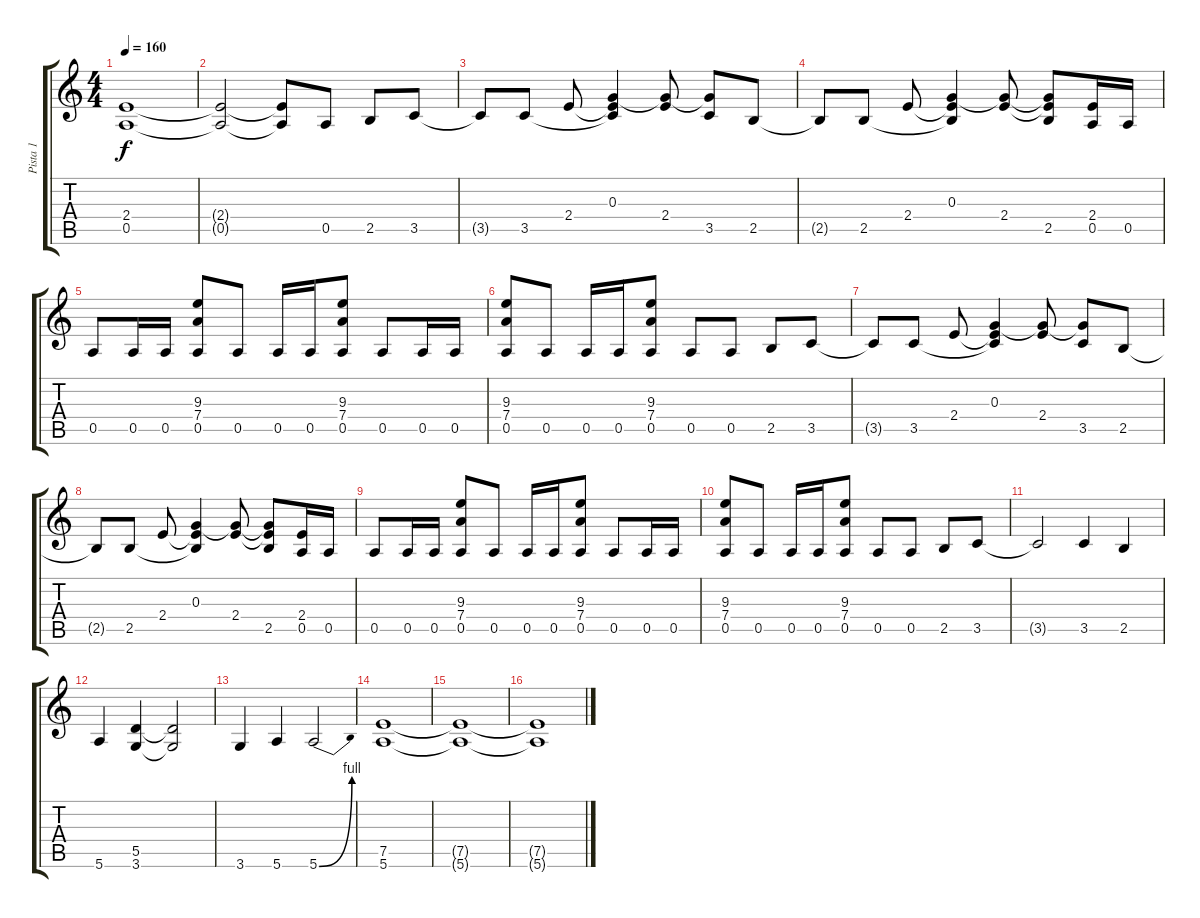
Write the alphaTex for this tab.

\track ("Pista 1" "Pista 1") {instrument distortionguitar}
\staff {score tabs}
\tuning (E4 B3 G3 D3 A2 E2) {hide}
\ts (4 4)
\tempo 160
\clef g2
\ks c
(2.4{t} 0.5{t}).1{dy f} |
(2.4{t} 0.5{t}).2 (2.4{t} 0.5{t}).8 0.5.8 2.5.8 3.5.8 |
3.5{t}.8 3.5.8 2.4.8 (0.3 2.4{t} 3.5{t}).4 (0.3{t} 2.4).8 (0.3{t} 3.5).8 2.5.8 |
2.5{t}.8 2.5.8 2.4.8 (0.3 2.4{t} 2.5{t}).4 (0.3{t} 2.4).8 (0.3{t} 2.4{t} 2.5).8 (2.4 0.5).16 0.5.16 |
0.5.8 0.5.16 0.5.16 (9.3 7.4 0.5).8 0.5.8 0.5.16 0.5.16 (9.3 7.4 0.5).8 0.5.8 0.5.16 0.5.16 |
(9.3 7.4 0.5).8 0.5.8 0.5.16 0.5.16 (9.3 7.4 0.5).8 0.5.8 0.5.8 2.5.8 3.5.8 |
3.5{t}.8 3.5.8 2.4.8 (0.3 2.4{t} 3.5{t}).4 (0.3{t} 2.4).8 (0.3{t} 3.5).8 2.5.8 |
2.5{t}.8 2.5.8 2.4.8 (0.3 2.4{t} 2.5{t}).4 (0.3{t} 2.4).8 (0.3{t} 2.4{t} 2.5).8 (2.4 0.5).16 0.5.16 |
0.5.8 0.5.16 0.5.16 (9.3 7.4 0.5).8 0.5.8 0.5.16 0.5.16 (9.3 7.4 0.5).8 0.5.8 0.5.16 0.5.16 |
(9.3 7.4 0.5).8 0.5.8 0.5.16 0.5.16 (9.3 7.4 0.5).8 0.5.8 0.5.8 2.5.8 3.5.8 |
3.5{t}.2 3.5.4 2.5.4 |
5.6.4 (5.5 3.6).4 (5.5{t} 3.6{t}).2 |
3.6.4 5.6.4 5.6{be (bend 0 0 60 4)}.2 |
(7.5 5.6).1 |
(7.5{t} 5.6{t}).1 |
(7.5{t} 5.6{t}).1
